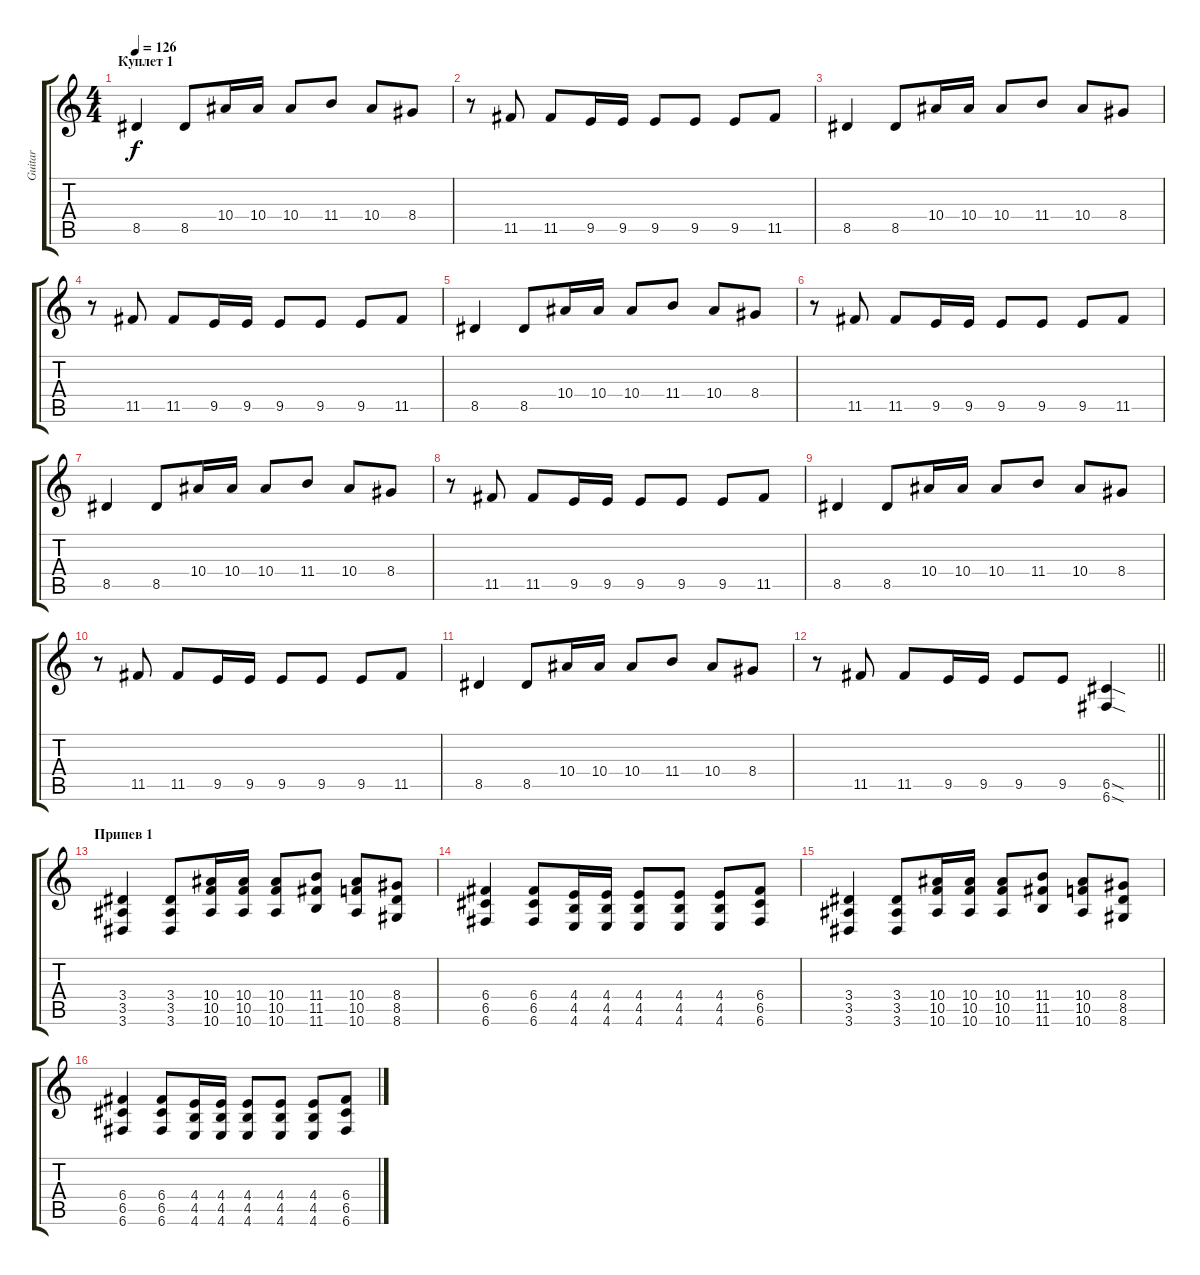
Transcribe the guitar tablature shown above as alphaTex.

\track ("Guitar" "Guitar") {instrument electricguitarclean}
\staff {score tabs}
\tuning (D4 A3 F3 C3 G2 C2) {hide}
\ts (4 4)
\section ("" "Куплет 1")
\tempo 126
\clef g2
\ks c
8.5.4{dy f instrument distortionguitar} 8.5.8 10.4.16 10.4.16 10.4.8 11.4.8 10.4.8 8.4.8 |
r.8 11.5.8 11.5.8 9.5.16 9.5.16 9.5.8 9.5.8 9.5.8 11.5.8 |
8.5.4{instrument distortionguitar} 8.5.8 10.4.16 10.4.16 10.4.8 11.4.8 10.4.8 8.4.8 |
r.8 11.5.8 11.5.8 9.5.16 9.5.16 9.5.8 9.5.8 9.5.8 11.5.8 |
8.5.4{instrument distortionguitar} 8.5.8 10.4.16 10.4.16 10.4.8 11.4.8 10.4.8 8.4.8 |
r.8 11.5.8 11.5.8 9.5.16 9.5.16 9.5.8 9.5.8 9.5.8 11.5.8 |
8.5.4{instrument distortionguitar} 8.5.8 10.4.16 10.4.16 10.4.8 11.4.8 10.4.8 8.4.8 |
r.8 11.5.8 11.5.8 9.5.16 9.5.16 9.5.8 9.5.8 9.5.8 11.5.8 |
8.5.4{instrument distortionguitar} 8.5.8 10.4.16 10.4.16 10.4.8 11.4.8 10.4.8 8.4.8 |
r.8 11.5.8 11.5.8 9.5.16 9.5.16 9.5.8 9.5.8 9.5.8 11.5.8 |
8.5.4{instrument distortionguitar} 8.5.8 10.4.16 10.4.16 10.4.8 11.4.8 10.4.8 8.4.8 |
\barLineRight lightlight
r.8 11.5.8 11.5.8 9.5.16 9.5.16 9.5.8 9.5.8 (6.5{sod} 6.6{sod}).4 |
\section ("" "Припев 1")
(3.4 3.5 3.6).4 (3.4 3.5 3.6).8 (10.4 10.5 10.6).16 (10.4 10.5 10.6).16 (10.4 10.5 10.6).8 (11.4 11.5 11.6).8 (10.4 10.5 10.6).8 (8.4 8.5 8.6).8 |
(6.4 6.5 6.6).4 (6.4 6.5 6.6).8 (4.4 4.5 4.6).16 (4.4 4.5 4.6).16 (4.4 4.5 4.6).8 (4.4 4.5 4.6).8 (4.4 4.5 4.6).8 (6.4 6.5 6.6).8 |
(3.4 3.5 3.6).4 (3.4 3.5 3.6).8 (10.4 10.5 10.6).16 (10.4 10.5 10.6).16 (10.4 10.5 10.6).8 (11.4 11.5 11.6).8 (10.4 10.5 10.6).8 (8.4 8.5 8.6).8 |
(6.4 6.5 6.6).4 (6.4 6.5 6.6).8 (4.4 4.5 4.6).16 (4.4 4.5 4.6).16 (4.4 4.5 4.6).8 (4.4 4.5 4.6).8 (4.4 4.5 4.6).8 (6.4 6.5 6.6).8
